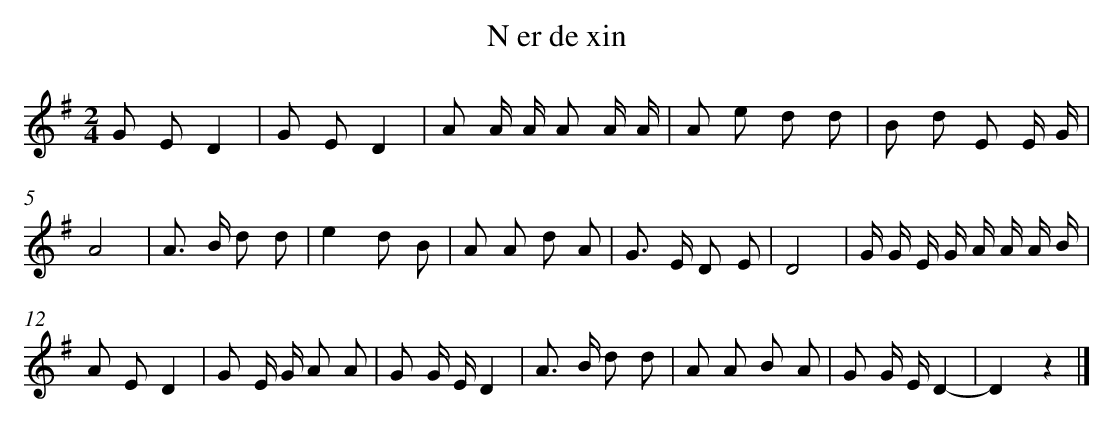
X:1
T: Ner de xin
L: 1/8
M: 2/4
K: G
G ED2 [I:setbarnb 1]|
G ED2 |
A A/ A/ A A/ A/ |
A e d d |
B d E E/ G/ |
A4 |
A> B d d |
e2d B |
A A d A |
G> E D E |
D4 |
G/ G/ E/ G/ A/ A/ A/ B/ |
A ED2 |
G E/ G/ A A |
G G/ E/D2 |
A> B d d |
A A B A |
G G/ E/D2- |
D2z2 |]
